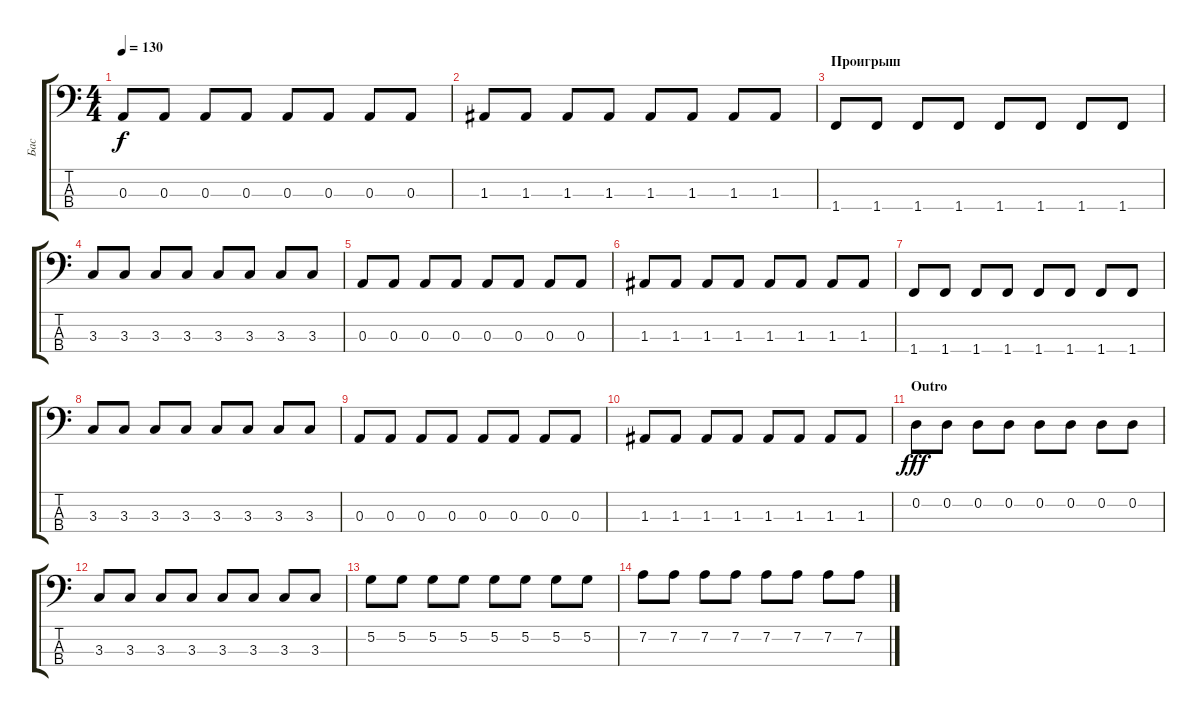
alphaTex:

\track ("Бас" "Бас") {instrument electricbassfinger}
\staff {score tabs}
\tuning (G2 D2 A1 E1) {hide}
\ts (4 4)
\tempo 130
\clef f4
\ks c
0.3.8{dy f} 0.3.8 0.3.8 0.3.8 0.3.8 0.3.8 0.3.8 0.3.8 |
1.3.8 1.3.8 1.3.8 1.3.8 1.3.8 1.3.8 1.3.8 1.3.8 |
\section ("" "Проигрыш")
1.4.8 1.4.8 1.4.8 1.4.8 1.4.8 1.4.8 1.4.8 1.4.8 |
3.3.8 3.3.8 3.3.8 3.3.8 3.3.8 3.3.8 3.3.8 3.3.8 |
0.3.8 0.3.8 0.3.8 0.3.8 0.3.8 0.3.8 0.3.8 0.3.8 |
1.3.8 1.3.8 1.3.8 1.3.8 1.3.8 1.3.8 1.3.8 1.3.8 |
1.4.8 1.4.8 1.4.8 1.4.8 1.4.8 1.4.8 1.4.8 1.4.8 |
3.3.8 3.3.8 3.3.8 3.3.8 3.3.8 3.3.8 3.3.8 3.3.8 |
0.3.8 0.3.8 0.3.8 0.3.8 0.3.8 0.3.8 0.3.8 0.3.8 |
1.3.8 1.3.8 1.3.8 1.3.8 1.3.8 1.3.8 1.3.8 1.3.8 |
\section ("" "Outro")
0.2.8{dy fff} 0.2.8 0.2.8 0.2.8 0.2.8 0.2.8 0.2.8 0.2.8 |
3.3.8 3.3.8 3.3.8 3.3.8 3.3.8 3.3.8 3.3.8 3.3.8 |
5.2.8 5.2.8 5.2.8 5.2.8 5.2.8 5.2.8 5.2.8 5.2.8 |
7.2.8 7.2.8 7.2.8 7.2.8 7.2.8 7.2.8 7.2.8 7.2.8
